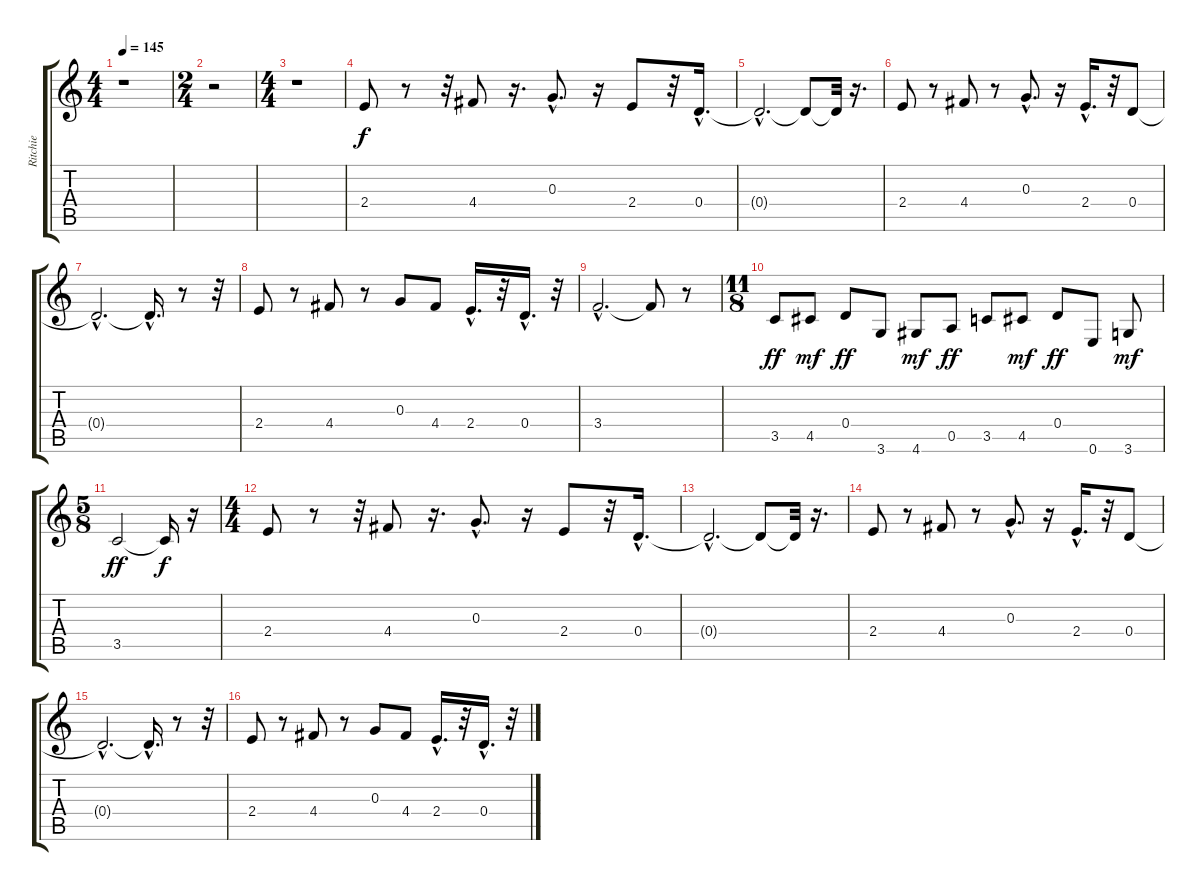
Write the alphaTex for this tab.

\track ("Ritchie" "Ritchie") {instrument overdrivenguitar}
\staff {score tabs}
\tuning (E4 B3 G3 D3 A2 E2) {hide}
\ts (4 4)
\tempo 145
\clef g2
\ks c
r.1{dy f} |
\ts (2 4)
r.2 |
\ts (4 4)
r.1 |
2.4.8 r.8 r.32 4.4.8 r.16{d} 0.3{hac}.8{d} r.16 2.4.8 r.32 0.4{hac}.16{d} |
0.4{hac t}.2{d} 0.4{t}.8 0.4{t}.32 r.16{d} |
2.4.8 r.8 4.4.8 r.8 0.3{hac}.8{d} r.16 2.4{hac}.16{d} r.32 0.4.8 |
0.4{hac t}.2{d} 0.4{hac t}.16{d} r.8 r.32 |
2.4.8 r.8 4.4.8 r.8 0.3.8 4.4.8 2.4{hac}.16{d} r.32 0.4{hac}.16{d} r.32 |
3.4{hac}.2{d} 3.4{t}.8 r.8 |
\ts (11 8)
3.5.8{dy ff} 4.5.8{dy mf} 0.4.8{dy ff} 3.6.8 4.6.8{dy mf} 0.5.8{dy ff} 3.5.8 4.5.8{dy mf} 0.4.8{dy ff} 0.6.8 3.6.8{dy mf} |
\ts (5 8)
3.5.2{dy ff} 3.5{t}.16{dy f} r.16 |
\ts (4 4)
2.4.8 r.8 r.32 4.4.8 r.16{d} 0.3{hac}.8{d} r.16 2.4.8 r.32 0.4{hac}.16{d} |
0.4{hac t}.2{d} 0.4{t}.8 0.4{t}.32 r.16{d} |
2.4.8 r.8 4.4.8 r.8 0.3{hac}.8{d} r.16 2.4{hac}.16{d} r.32 0.4.8 |
0.4{hac t}.2{d} 0.4{hac t}.16{d} r.8 r.32 |
2.4.8 r.8 4.4.8 r.8 0.3.8 4.4.8 2.4{hac}.16{d} r.32 0.4{hac}.16{d} r.32
